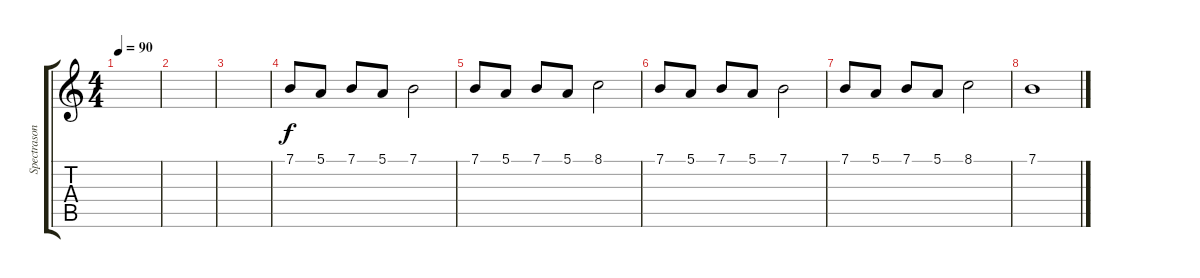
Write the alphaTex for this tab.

\track ("Spectrasonics Omnisphere" "Spectrason") {instrument harpsichord}
\staff {score tabs}
\tuning (E4 B3 G3 D3 A2 E2) {hide}
\ts (4 4)
\tempo 90
\clef g2
\ks c
|
|
|
7.1.8 5.1.8 7.1.8 5.1.8 7.1.2 |
7.1.8 5.1.8 7.1.8 5.1.8 8.1.2 |
7.1.8 5.1.8 7.1.8 5.1.8 7.1.2 |
7.1.8 5.1.8 7.1.8 5.1.8 8.1.2 |
7.1.1
